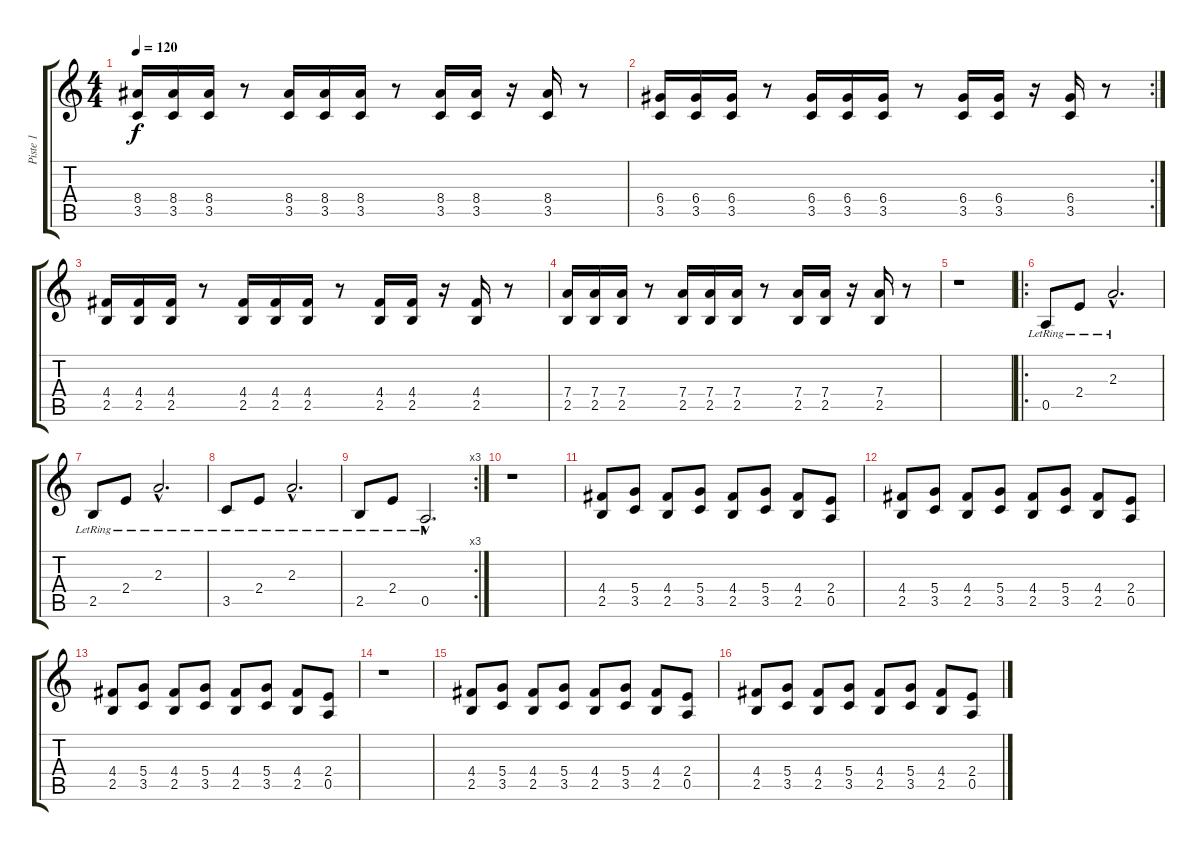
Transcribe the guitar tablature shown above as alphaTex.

\track ("Piste 1" "Piste 1") {instrument distortionguitar}
\staff {score tabs}
\tuning (E4 B3 G3 D3 A2 E2) {hide}
\ts (4 4)
\tempo 120
\clef g2
\ks c
(8.4 3.5).16{dy f} (8.4 3.5).16 (8.4 3.5).16 r.8 (8.4 3.5).16 (8.4 3.5).16 (8.4 3.5).16 r.8 (8.4 3.5).16 (8.4 3.5).16 r.16 (8.4 3.5).16 r.8 |
\rc 2
(6.4 3.5).16 (6.4 3.5).16 (6.4 3.5).16 r.8 (6.4 3.5).16 (6.4 3.5).16 (6.4 3.5).16 r.8 (6.4 3.5).16 (6.4 3.5).16 r.16 (6.4 3.5).16 r.8 |
(4.4 2.5).16 (4.4 2.5).16 (4.4 2.5).16 r.8 (4.4 2.5).16 (4.4 2.5).16 (4.4 2.5).16 r.8 (4.4 2.5).16 (4.4 2.5).16 r.16 (4.4 2.5).16 r.8 |
(7.4 2.5).16 (7.4 2.5).16 (7.4 2.5).16 r.8 (7.4 2.5).16 (7.4 2.5).16 (7.4 2.5).16 r.8 (7.4 2.5).16 (7.4 2.5).16 r.16 (7.4 2.5).16 r.8 |
r.1 |
\ro
0.5{lr}.8 2.4{lr}.8 2.3{hac lr}.2{d} |
2.5{lr}.8 2.4{lr}.8 2.3{hac lr}.2{d} |
3.5{lr}.8 2.4{lr}.8 2.3{hac lr}.2{d} |
\rc 3
2.5{lr}.8 2.4{lr}.8 0.5{hac lr}.2{d} |
r.1 |
(4.4 2.5).8 (5.4 3.5).8 (4.4 2.5).8 (5.4 3.5).8 (4.4 2.5).8 (5.4 3.5).8 (4.4 2.5).8 (2.4 0.5).8 |
(4.4 2.5).8 (5.4 3.5).8 (4.4 2.5).8 (5.4 3.5).8 (4.4 2.5).8 (5.4 3.5).8 (4.4 2.5).8 (2.4 0.5).8 |
(4.4 2.5).8 (5.4 3.5).8 (4.4 2.5).8 (5.4 3.5).8 (4.4 2.5).8 (5.4 3.5).8 (4.4 2.5).8 (2.4 0.5).8 |
r.1 |
(4.4 2.5).8 (5.4 3.5).8 (4.4 2.5).8 (5.4 3.5).8 (4.4 2.5).8 (5.4 3.5).8 (4.4 2.5).8 (2.4 0.5).8 |
(4.4 2.5).8 (5.4 3.5).8 (4.4 2.5).8 (5.4 3.5).8 (4.4 2.5).8 (5.4 3.5).8 (4.4 2.5).8 (2.4 0.5).8
